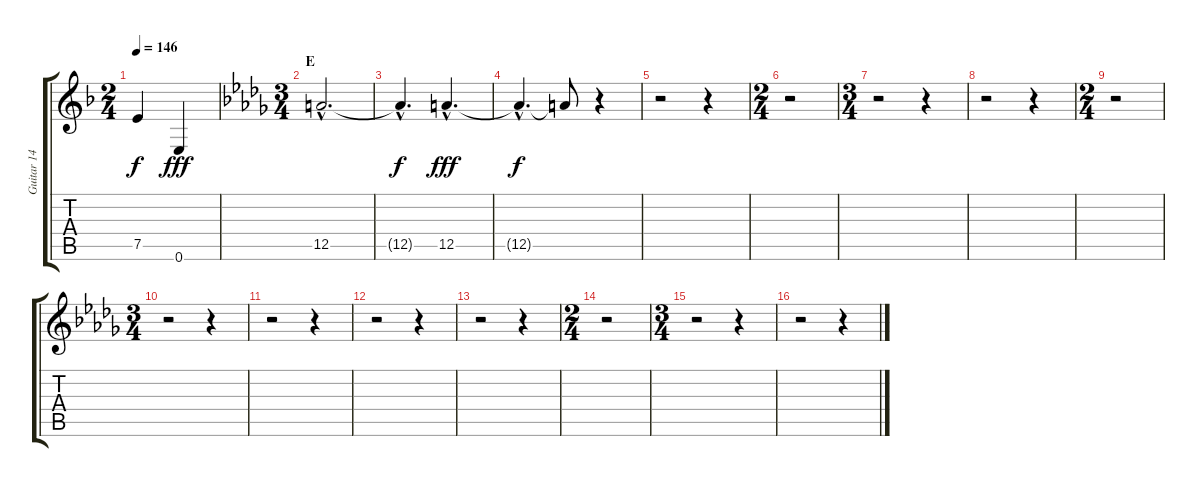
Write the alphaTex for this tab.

\track ("Guitar 14" "Guitar 14") {instrument distortionguitar}
\staff {score tabs}
\tuning (E4 B3 G3 D3 A2 E2) {hide}
\ts (2 4)
\tempo 146
\clef g2
\ks f
7.5{t}.4{dy f} 0.6.4{dy fff} |
\ts (3 4)
\section ("" "E")
\ks db
12.5{hac}.2{d} |
12.5{hac t}.4{d dy f} 12.5{hac}.4{d dy fff} |
12.5{hac t}.4{d dy f} 12.5{t}.8 r.4 |
r.2 r.4 |
\ts (2 4)
r.2 |
\ts (3 4)
r.2 r.4 |
r.2 r.4 |
\ts (2 4)
r.2 |
\ts (3 4)
r.2 r.4 |
r.2 r.4 |
r.2 r.4 |
r.2 r.4 |
\ts (2 4)
r.2 |
\ts (3 4)
r.2 r.4 |
r.2 r.4
